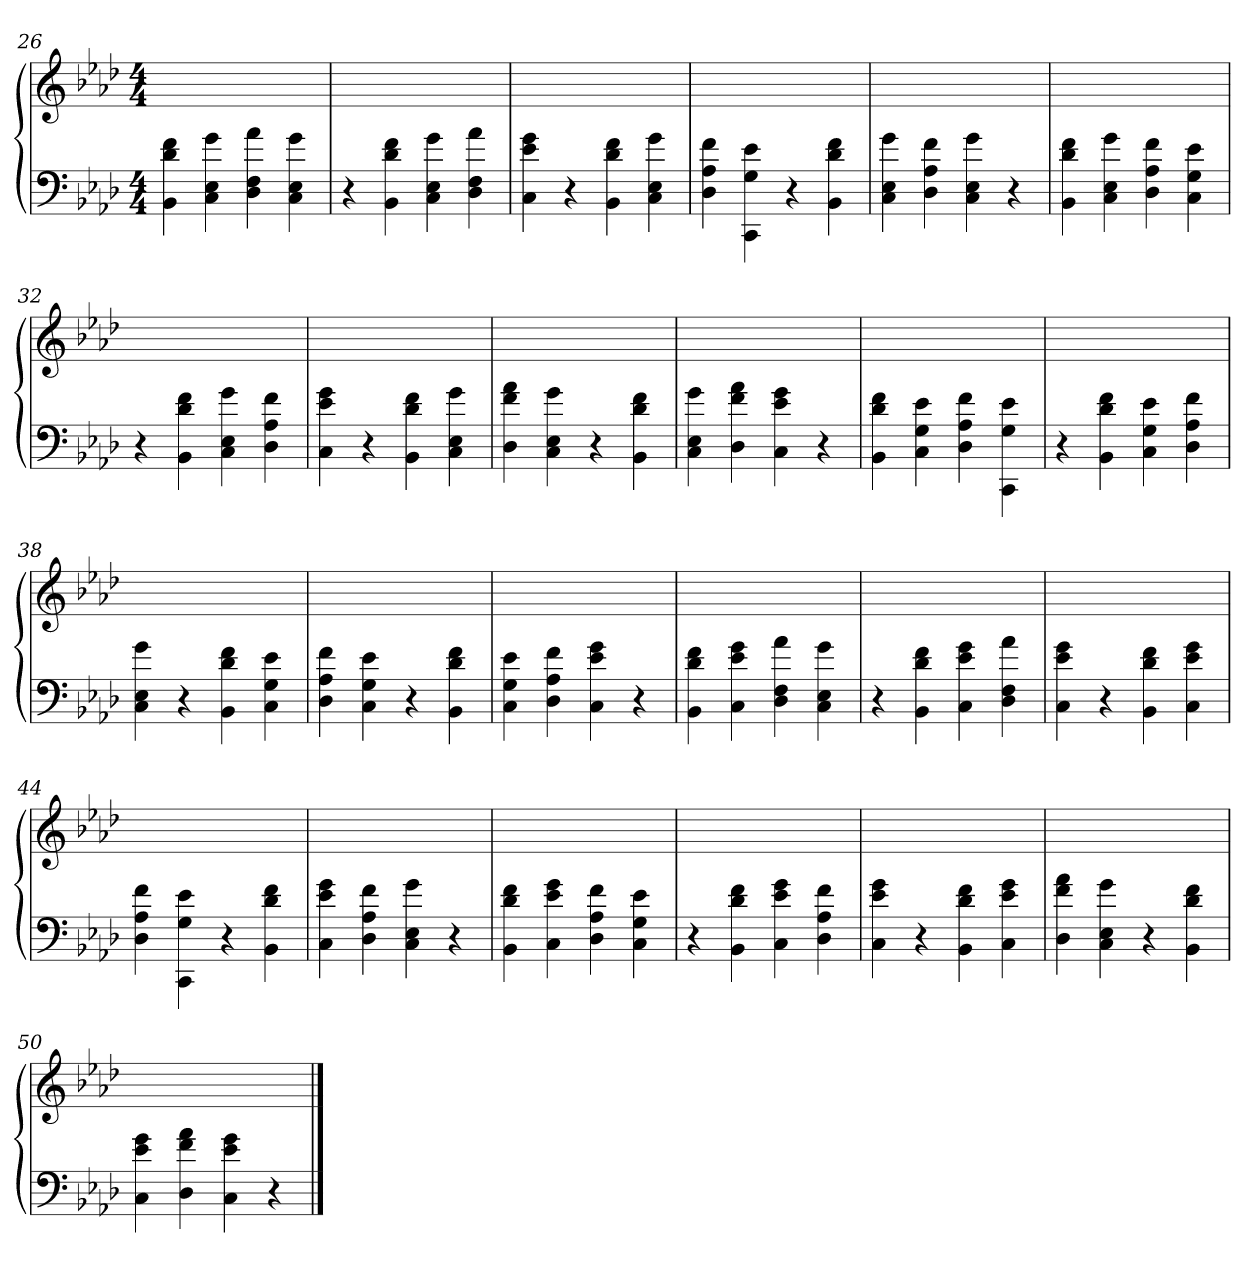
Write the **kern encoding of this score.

**kern	**kern
*part2	*part1
*staff2	*staff1
*clefF4	*clefG2
*k[b-e-a-d-]	*k[b-e-a-d-]
*A-:	*A-:
*M4/4	*M4/4
=26	=26
4BB- 4d- 4f	1ryy
4C 4E- 4g	.
4D- 4F 4a-	.
4C 4E- 4g	.
=27	=27
4r	1ryy
4BB- 4d- 4f	.
4C 4E- 4g	.
4D- 4F 4a-	.
=28	=28
4C 4e- 4g	1ryy
4r	.
4BB- 4d- 4f	.
4C 4E- 4g	.
=29	=29
4D- 4A- 4f	1ryy
4CC 4G 4e-	.
4r	.
4BB- 4d- 4f	.
=30	=30
4C 4E- 4g	1ryy
4D- 4A- 4f	.
4C 4E- 4g	.
4r	.
=31	=31
4BB- 4d- 4f	1ryy
4C 4E- 4g	.
4D- 4A- 4f	.
4C 4G 4e-	.
=32	=32
4r	1ryy
4BB- 4d- 4f	.
4C 4E- 4g	.
4D- 4A- 4f	.
=33	=33
4C 4e- 4g	1ryy
4r	.
4BB- 4d- 4f	.
4C 4E- 4g	.
=34	=34
4D- 4f 4a-	1ryy
4C 4E- 4g	.
4r	.
4BB- 4d- 4f	.
=35	=35
4C 4E- 4g	1ryy
4D- 4f 4a-	.
4C 4e- 4g	.
4r	.
=36	=36
4BB- 4d- 4f	1ryy
4C 4G 4e-	.
4D- 4A- 4f	.
4CC 4G 4e-	.
=37	=37
4r	1ryy
4BB- 4d- 4f	.
4C 4G 4e-	.
4D- 4A- 4f	.
=38	=38
4C 4E- 4g	1ryy
4r	.
4BB- 4d- 4f	.
4C 4G 4e-	.
=39	=39
4D- 4A- 4f	1ryy
4C 4G 4e-	.
4r	.
4BB- 4d- 4f	.
=40	=40
4C 4G 4e-	1ryy
4D- 4A- 4f	.
4C 4e- 4g	.
4r	.
=41	=41
4BB- 4d- 4f	1ryy
4C 4e- 4g	.
4D- 4F 4a-	.
4C 4E- 4g	.
=42	=42
4r	1ryy
4BB- 4d- 4f	.
4C 4e- 4g	.
4D- 4F 4a-	.
=43	=43
4C 4e- 4g	1ryy
4r	.
4BB- 4d- 4f	.
4C 4e- 4g	.
=44	=44
4D- 4A- 4f	1ryy
4CC 4G 4e-	.
4r	.
4BB- 4d- 4f	.
=45	=45
4C 4e- 4g	1ryy
4D- 4A- 4f	.
4C 4E- 4g	.
4r	.
=46	=46
4BB- 4d- 4f	1ryy
4C 4e- 4g	.
4D- 4A- 4f	.
4C 4G 4e-	.
=47	=47
4r	1ryy
4BB- 4d- 4f	.
4C 4e- 4g	.
4D- 4A- 4f	.
=48	=48
4C 4e- 4g	1ryy
4r	.
4BB- 4d- 4f	.
4C 4e- 4g	.
=49	=49
4D- 4f 4a-	1ryy
4C 4E- 4g	.
4r	.
4BB- 4d- 4f	.
=50	=50
4C 4e- 4g	1ryy
4D- 4f 4a-	.
4C 4e- 4g	.
4r	.
==	==
*-	*-
